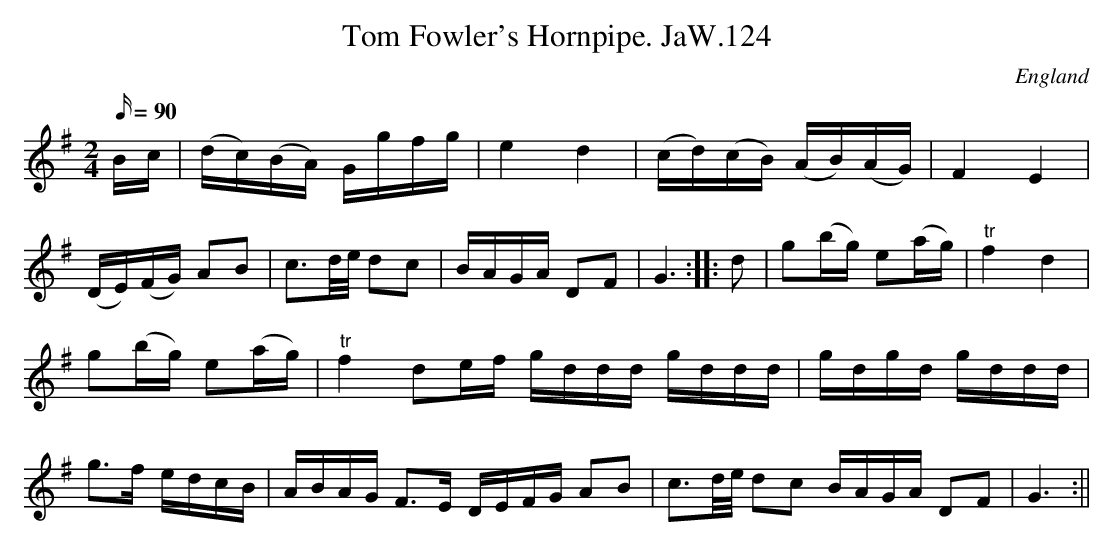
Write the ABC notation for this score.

X:1
T:Tom Fowler's Hornpipe. JaW.124
M:2/4
L:1/16
Q:90
O:England
K:G
Bc | (dc)(BA) Ggfg | e4 d4 | (cd)(cB) (AB)(AG) | F4E4 |
(DE)(FG) A2B2 | c3d/e/ d2c2 | BAGA D2F2 | G6:: d2 | g2(bg) e2(ag) | "tr"f4d4 |
g2(bg) e2(ag) | "tr"f4 d2ef gddd gddd | gdgd gddd |
g3f edcB | ABAG F3E DEFG A2B2 | c3d/e/ d2c2 BAGA D2F2 | G6 :||
